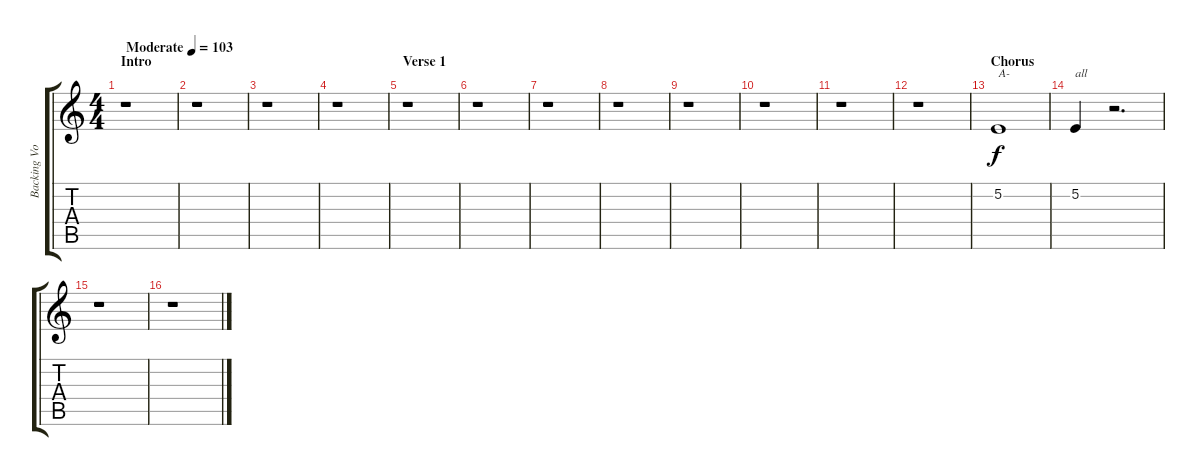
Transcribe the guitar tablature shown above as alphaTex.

\track ("Backing Vocals - Chris Chasse" "Backing Vo") {instrument bassoon}
\staff {score tabs}
\tuning (E4 B3 G3 D3 A2 E2) {hide}
\ts (4 4)
\section ("" "Intro")
\tempo (103 "Moderate")
\clef g2
\ks c
r.1{dy f instrument bassoon} |
r.1 |
r.1 |
r.1 |
\section ("" "Verse 1")
r.1 |
r.1 |
r.1 |
r.1 |
r.1 |
r.1 |
r.1 |
r.1 |
\section ("" "Chorus")
5.2.1{txt "A-"} |
5.2.4{txt "all"} r.2{d} |
r.1 |
r.1
